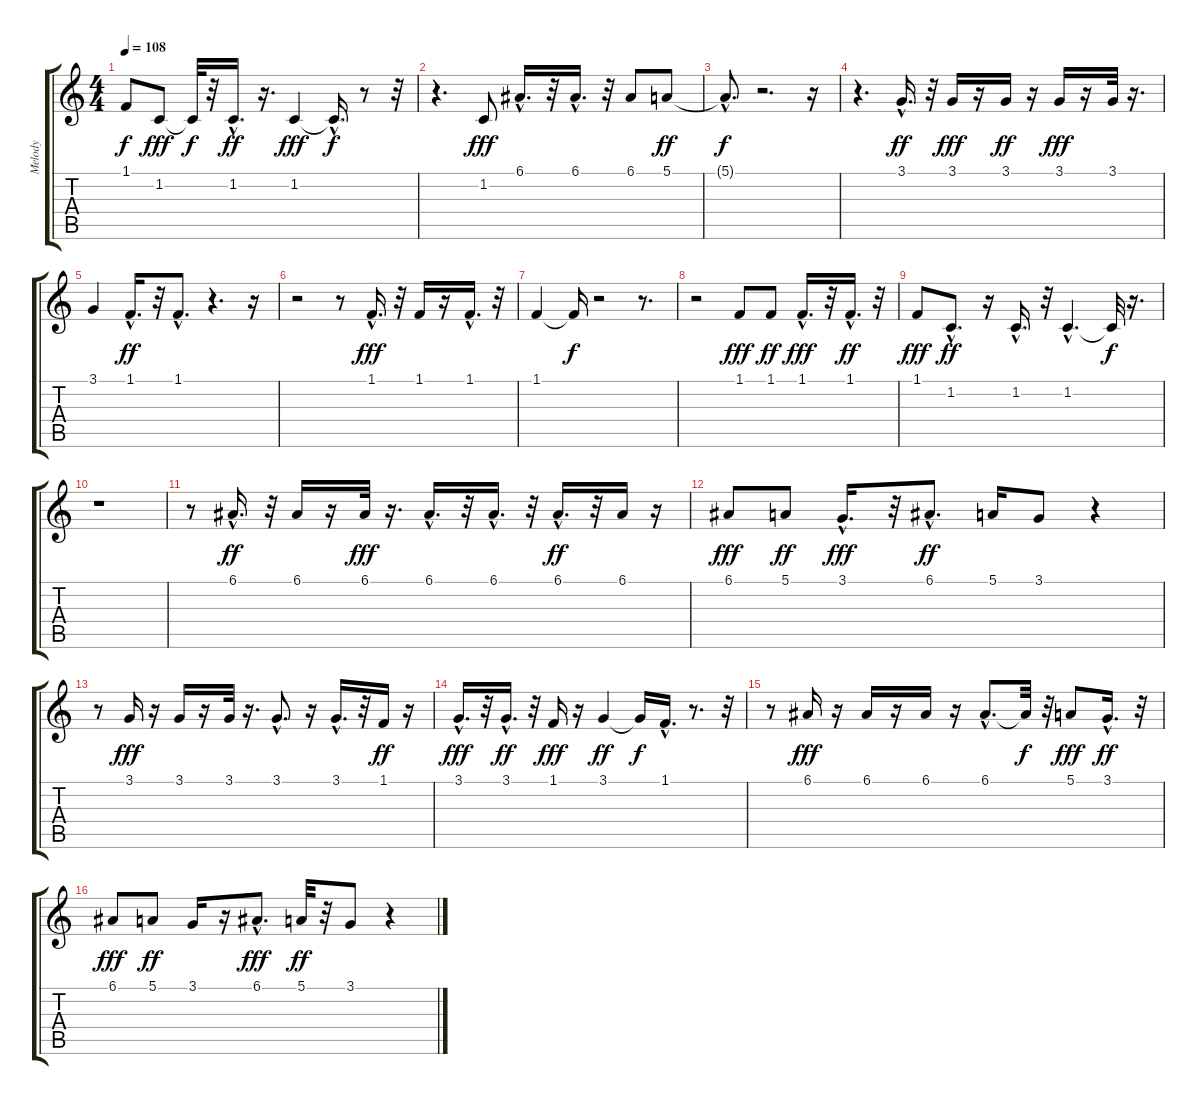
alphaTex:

\track ("Melody              " "Melody    ") {instrument shanai}
\staff {score tabs}
\tuning (E4 B3 G3 D3 A2 E2) {hide}
\ts (4 4)
\tempo 108
\clef g2
\ks c
1.1{t}.8{dy f} 1.2.8{dy fff} 1.2{t}.32{dy f} r.32 1.2{hac}.16{d dy ff} r.16{d} 1.2.4{dy fff} 1.2{hac t}.16{d dy f} r.8 r.32 |
r.4{d} 1.2.8{dy fff} 6.1{hac}.16{d} r.32 6.1{hac}.16{d} r.32 6.1.8 5.1.8{dy ff} |
5.1{hac t}.8{d dy f} r.2{d} r.16 |
r.4{d} 3.1{hac}.16{d dy ff} r.32 3.1.16{dy fff} r.16 3.1.16{dy ff} r.16 3.1.16{dy fff} r.16 3.1.32 r.16{d} |
3.1.4 1.1{hac}.16{d dy ff} r.32 1.1{hac}.8{d} r.4{d} r.16 |
r.2 r.8 1.1{hac}.16{d dy fff} r.32 1.1.16 r.16 1.1{hac}.16{d} r.32 |
1.1.4 1.1{t}.16{dy f} r.2 r.8{d} |
r.2 1.1.8{dy fff} 1.1.8{dy ff} 1.1{hac}.16{d dy fff} r.32 1.1{hac}.16{d dy ff} r.32 |
1.1.8{dy fff} 1.2{hac}.8{d dy ff} r.16 1.2{hac}.16{d} r.32 1.2{hac}.4{d} 1.2{t}.32{dy f} r.16{d} |
r.1 |
r.8 6.1{hac}.16{d dy ff} r.32 6.1.16 r.16 6.1.32{dy fff} r.16{d} 6.1{hac}.16{d} r.32 6.1{hac}.16{d} r.32 6.1{hac}.16{d dy ff} r.32 6.1.16 r.16 |
6.1.8{dy fff} 5.1.8{dy ff} 3.1{hac}.16{d dy fff} r.32 6.1{hac}.8{d dy ff} 5.1.16 3.1.8 r.4 |
r.8 3.1.16{dy fff} r.16 3.1.16 r.16 3.1.32 r.16{d} 3.1{hac}.8{d} r.16 3.1{hac}.16{d} r.32 1.1.16{dy ff} r.16 |
3.1{hac}.16{d dy fff} r.32 3.1{hac}.16{d dy ff} r.32 1.1.16{dy fff} r.16 3.1.4{dy ff} 3.1{t}.16{dy f} 1.1{hac}.16{d} r.8{d} r.32 |
r.8 6.1.16{dy fff} r.16 6.1.16 r.16 6.1.16 r.16 6.1{hac}.8{d} 6.1{t}.32{dy f} r.32 5.1.8{dy fff} 3.1{hac}.16{d dy ff} r.32 |
6.1.8{dy fff} 5.1.8{dy ff} 3.1.16 r.16 6.1{hac}.8{d dy fff} 5.1.32{dy ff} r.32 3.1.8 r.4
